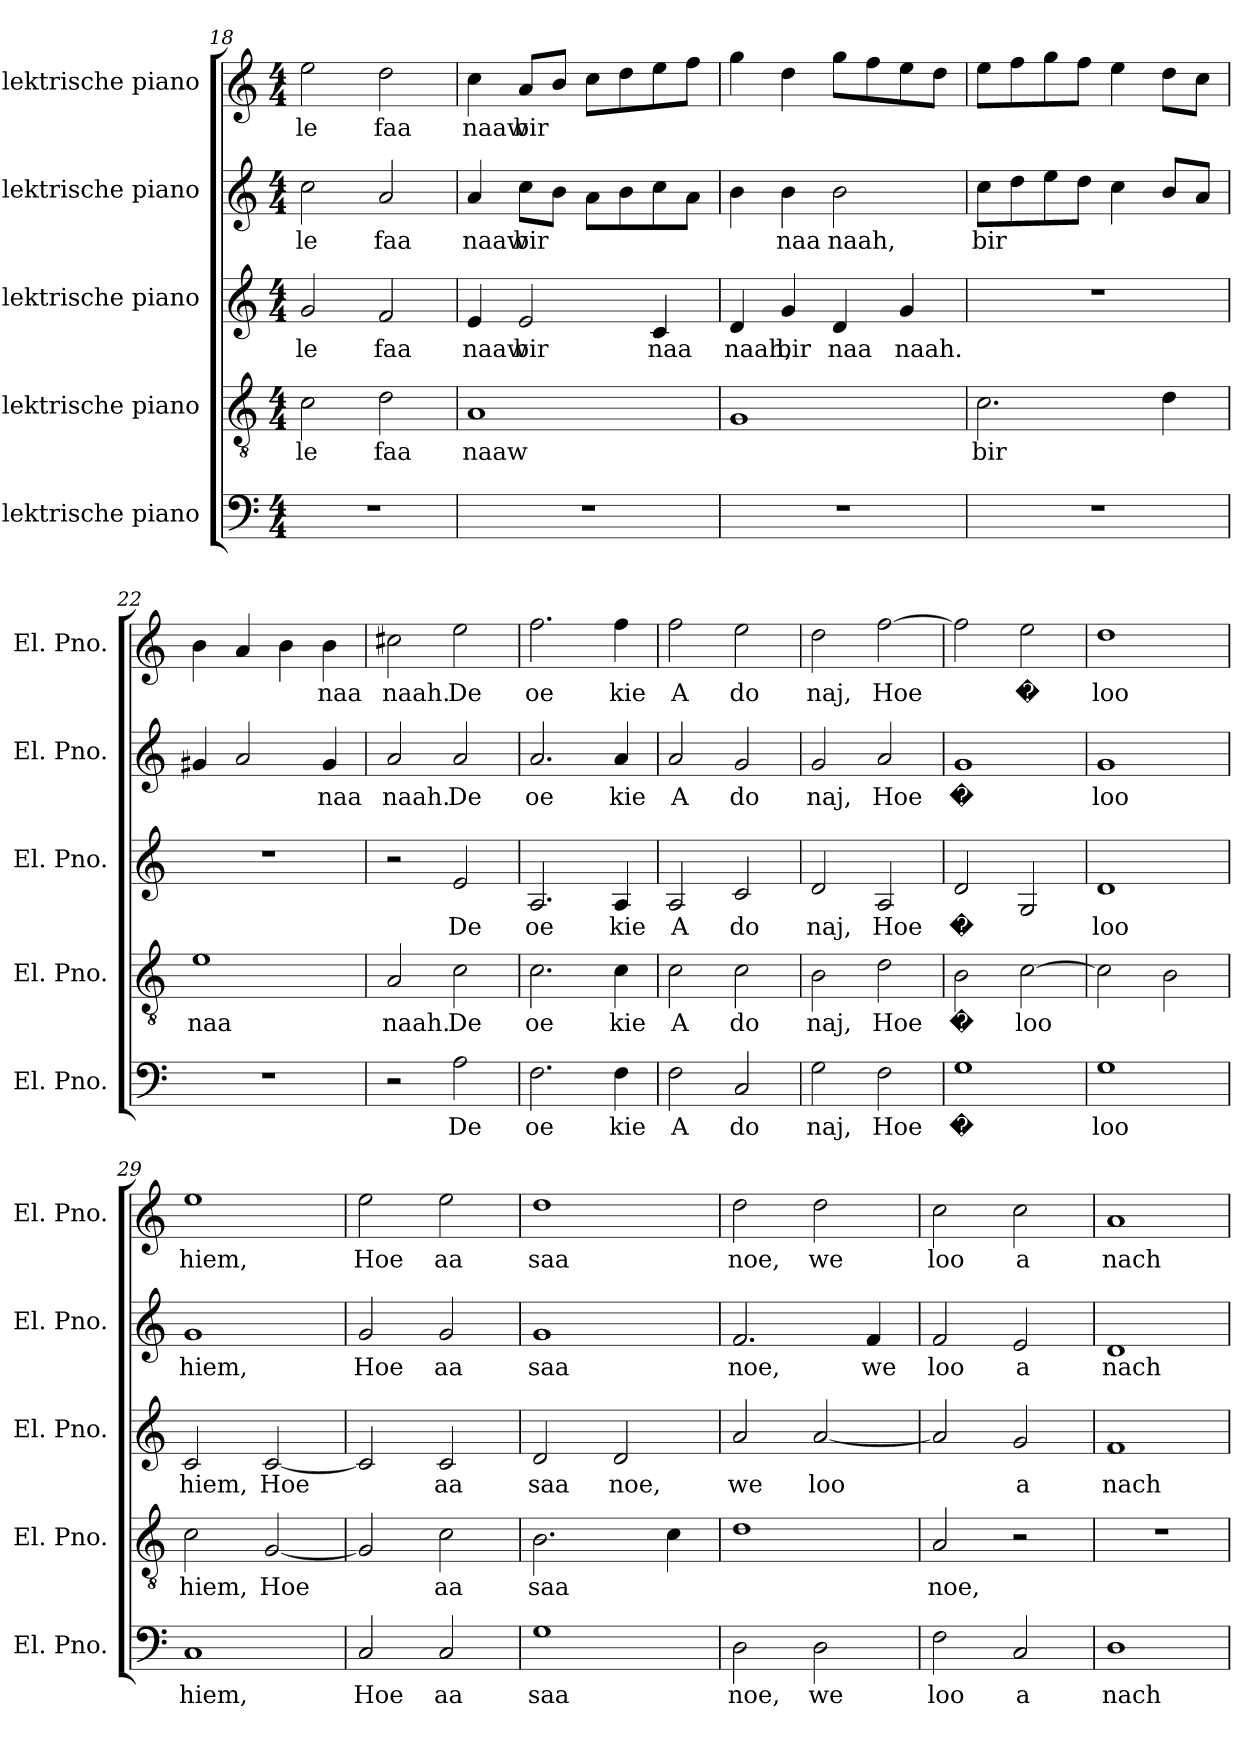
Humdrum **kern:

**kern	**text	**kern	**text	**kern	**text	**kern	**text	**kern	**text
*part5	*part5	*part4	*part4	*part3	*part3	*part2	*part2	*part1	*part1
*staff5	*staff5	*staff4	*staff4	*staff3	*staff3	*staff2	*staff2	*staff1	*staff1
*I"Elektrische piano	*	*I"Elektrische piano	*	*I"Elektrische piano	*	*I"Elektrische piano	*	*I"Elektrische piano	*
*I'El. Pno.	*	*I'El. Pno.	*	*I'El. Pno.	*	*I'El. Pno.	*	*I'El. Pno.	*
*clefF4	*	*clefGv2	*	*clefG2	*	*clefG2	*	*clefG2	*
*k[]	*	*k[]	*	*k[]	*	*k[]	*	*k[]	*
*M4/4	*	*M4/4	*	*M4/4	*	*M4/4	*	*M4/4	*
=18	=18	=18	=18	=18	=18	=18	=18	=18	=18
!	!	!	!LO:LY:b	!	!LO:LY:b	!	!LO:LY:b	!	!LO:LY:b
1r	.	2c\	le	2g/	le	2cc\	le	2ee\	le
!	!	!	!LO:LY:b	!	!LO:LY:b	!	!LO:LY:b	!	!LO:LY:b
.	.	2d\	faa	2f/	faa	2a/	faa	2dd\	faa
=19	=19	=19	=19	=19	=19	=19	=19	=19	=19
!	!	!	!LO:LY:b	!	!LO:LY:b	!	!LO:LY:b	!	!LO:LY:b
1r	.	1A	naaw	4e/	naaw	4a/	naaw	4cc\	naaw
!	!	!	!	!	!LO:LY:b	!	!LO:LY:b	!	!LO:LY:b
.	.	.	.	2e/	bir	8cc\L	bir	8a/L	bir
.	.	.	.	.	.	8b\J	.	8b/J	.
.	.	.	.	.	.	8a\L	.	8cc\L	.
.	.	.	.	.	.	8b\	.	8dd\	.
!	!	!	!	!	!LO:LY:b	!	!	!	!
.	.	.	.	4c/	naa	8cc\	.	8ee\	.
.	.	.	.	.	.	8a\J	.	8ff\J	.
=20	=20	=20	=20	=20	=20	=20	=20	=20	=20
!	!	!	!	!	!LO:LY:b	!	!	!	!
1r	.	1G	.	4d/	naah,	4b\	.	4gg\	.
!	!	!	!	!	!LO:LY:b	!	!LO:LY:b	!	!
.	.	.	.	4g/	bir	4b\	naa	4dd\	.
!	!	!	!	!	!LO:LY:b	!	!LO:LY:b	!	!
.	.	.	.	4d/	naa	2b\	naah,	8gg\L	.
.	.	.	.	.	.	.	.	8ff\	.
!	!	!	!	!	!LO:LY:b	!	!	!	!
.	.	.	.	4g/	naah.	.	.	8ee\	.
.	.	.	.	.	.	.	.	8dd\J	.
!!LO:LB:g=z
=21	=21	=21	=21	=21	=21	=21	=21	=21	=21
!	!	!	!LO:LY:b	!	!	!	!LO:LY:b	!	!
1r	.	2.c\	bir	1r	.	8cc\L	bir	8ee\L	.
.	.	.	.	.	.	8dd\	.	8ff\	.
.	.	.	.	.	.	8ee\	.	8gg\	.
.	.	.	.	.	.	8dd\J	.	8ff\J	.
.	.	.	.	.	.	4cc\	.	4ee\	.
.	.	4d\	.	.	.	8b/L	.	8dd\L	.
.	.	.	.	.	.	8a/J	.	8cc\J	.
=22	=22	=22	=22	=22	=22	=22	=22	=22	=22
!	!	!	!LO:LY:b	!	!	!	!	!	!
1r	.	1e	naa	1r	.	4g#X/	.	4b\	.
.	.	.	.	.	.	2a/	.	4a/	.
.	.	.	.	.	.	.	.	4b\	.
!	!	!	!	!	!	!	!LO:LY:b	!	!LO:LY:b
.	.	.	.	.	.	4g#/	naa	4b\	naa
=23	=23	=23	=23	=23	=23	=23	=23	=23	=23
!	!	!	!LO:LY:b	!	!	!	!LO:LY:b	!	!LO:LY:b
2r	.	2A/	naah.	2r	.	2a/	naah.	2cc#X\	naah.
!	!LO:LY:b	!	!LO:LY:b	!	!LO:LY:b	!	!LO:LY:b	!	!LO:LY:b
2A\	De	2c\	De	2e/	De	2a/	De	2ee\	De
=24	=24	=24	=24	=24	=24	=24	=24	=24	=24
!	!LO:LY:b	!	!LO:LY:b	!	!LO:LY:b	!	!LO:LY:b	!	!LO:LY:b
2.F\	oe	2.c\	oe	2.A/	oe	2.a/	oe	2.ff\	oe
!	!LO:LY:b	!	!LO:LY:b	!	!LO:LY:b	!	!LO:LY:b	!	!LO:LY:b
4F\	kie	4c\	kie	4A/	kie	4a/	kie	4ff\	kie
=25	=25	=25	=25	=25	=25	=25	=25	=25	=25
!	!LO:LY:b	!	!LO:LY:b	!	!LO:LY:b	!	!LO:LY:b	!	!LO:LY:b
2F\	A	2c\	A	2A/	A	2a/	A	2ff\	A
!	!LO:LY:b	!	!LO:LY:b	!	!LO:LY:b	!	!LO:LY:b	!	!LO:LY:b
2C/	do	2c\	do	2c/	do	2g/	do	2ee\	do
=26	=26	=26	=26	=26	=26	=26	=26	=26	=26
!	!LO:LY:b	!	!LO:LY:b	!	!LO:LY:b	!	!LO:LY:b	!	!LO:LY:b
2G\	naj,	2B\	naj,	2d/	naj,	2g/	naj,	2dd\	naj,
!	!LO:LY:b	!	!LO:LY:b	!	!LO:LY:b	!	!LO:LY:b	!	!LO:LY:b
2F\	Hoe	2d\	Hoe	2A/	Hoe	2a/	Hoe	[2ff\	Hoe
=27	=27	=27	=27	=27	=27	=27	=27	=27	=27
!	!LO:LY:b	!	!LO:LY:b	!	!LO:LY:b	!	!LO:LY:b	!	!
1G	�	2B\	�	2d/	�	1g	�	2ff\]	.
!	!	!	!LO:LY:b	!	!	!	!	!	!LO:LY:b
.	.	[2c\	loo	2G/	.	.	.	2ee\	�
=28	=28	=28	=28	=28	=28	=28	=28	=28	=28
!	!LO:LY:b	!	!	!	!LO:LY:b	!	!LO:LY:b	!	!LO:LY:b
1G	loo	2c\]	.	1d	loo	1g	loo	1dd	loo
.	.	2B\	.	.	.	.	.	.	.
!!LO:PB:g=z
=29	=29	=29	=29	=29	=29	=29	=29	=29	=29
!	!LO:LY:b	!	!LO:LY:b	!	!LO:LY:b	!	!LO:LY:b	!	!LO:LY:b
1C	hiem,	2c\	hiem,	2c/	hiem,	1g	hiem,	1ee	hiem,
!	!	!	!LO:LY:b	!	!LO:LY:b	!	!	!	!
.	.	[2G/	Hoe	[2c/	Hoe	.	.	.	.
=30	=30	=30	=30	=30	=30	=30	=30	=30	=30
!	!LO:LY:b	!	!	!	!	!	!LO:LY:b	!	!LO:LY:b
2C/	Hoe	2G/]	.	2c/]	.	2g/	Hoe	2ee\	Hoe
!	!LO:LY:b	!	!LO:LY:b	!	!LO:LY:b	!	!LO:LY:b	!	!LO:LY:b
2C/	aa	2c\	aa	2c/	aa	2g/	aa	2ee\	aa
=31	=31	=31	=31	=31	=31	=31	=31	=31	=31
!	!LO:LY:b	!	!LO:LY:b	!	!LO:LY:b	!	!LO:LY:b	!	!LO:LY:b
1G	saa	2.B\	saa	2d/	saa	1g	saa	1dd	saa
!	!	!	!	!	!LO:LY:b	!	!	!	!
.	.	.	.	2d/	noe,	.	.	.	.
.	.	4c\	.	.	.	.	.	.	.
=32	=32	=32	=32	=32	=32	=32	=32	=32	=32
!	!LO:LY:b	!	!	!	!LO:LY:b	!	!LO:LY:b	!	!LO:LY:b
2D\	noe,	1d	.	2a/	we	2.f/	noe,	2dd\	noe,
!	!LO:LY:b	!	!	!	!LO:LY:b	!	!	!	!LO:LY:b
2D\	we	.	.	[2a/	loo	.	.	2dd\	we
!	!	!	!	!	!	!	!LO:LY:b	!	!
.	.	.	.	.	.	4f/	we	.	.
=33	=33	=33	=33	=33	=33	=33	=33	=33	=33
!	!LO:LY:b	!	!LO:LY:b	!	!	!	!LO:LY:b	!	!LO:LY:b
2F\	loo	2A/	noe,	2a/]	.	2f/	loo	2cc\	loo
!	!LO:LY:b	!	!	!	!LO:LY:b	!	!LO:LY:b	!	!LO:LY:b
2C/	a	2r	.	2g/	a	2e/	a	2cc\	a
=34	=34	=34	=34	=34	=34	=34	=34	=34	=34
!	!LO:LY:b	!	!	!	!LO:LY:b	!	!LO:LY:b	!	!LO:LY:b
1D	nach	1r	.	1f	nach	1d	nach	1a	nach
=	=	=	=	=	=	=	=	=	=
*-	*-	*-	*-	*-	*-	*-	*-	*-	*-
